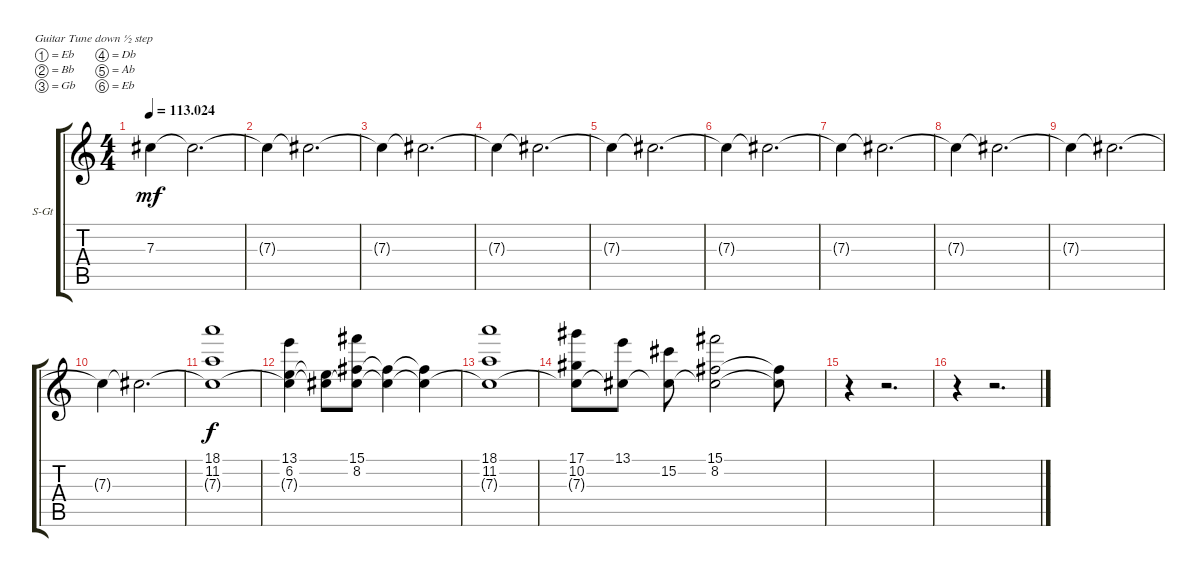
\bracketExtendMode groupsimilarinstruments
\firstSystemTrackNameOrientation horizontal
\otherSystemsTrackNameOrientation horizontal
\track ("Клавишные (Иванов Д) 1" "S-Gt") {instrument fx1rain}
\staff {score tabs}
\tuning (Eb4 Bb3 Gb3 Db3 Ab2 Eb2)
\displaytranspose 12
\ts (4 4)
\tempo
113.024
\accidentals auto
\clef g2
\ottava regular
\simile none
\ks c
7.3{t}.4{dy mf} 7.3{t}.2{d} |
7.3{t}.4 7.3{t}.2{d} |
7.3{t}.4 7.3{t}.2{d} |
7.3{t}.4 7.3{t}.2{d} |
7.3{t}.4 7.3{t}.2{d} |
7.3{t}.4 7.3{t}.2{d} |
7.3{t}.4 7.3{t}.2{d} |
7.3{t}.4 7.3{t}.2{d} |
7.3{t}.4 7.3{t}.2{d} |
7.3{t}.4 7.3{t}.2{d} |
(18.1 11.2 7.3{t}).1{dy f} |
(13.1 6.2 7.3{t}).4 (6.2{t} 7.3{t}).8 (15.1 8.2 7.3{t}).8 (8.2{t} 7.3{t}).4 (8.2{t} 7.3{t}).4 |
(18.1 11.2 7.3{t}).1 |
(17.1 10.2 7.3{t}).8 (13.1 7.3{t}).8 (15.2 7.3{t}).8 (15.1 8.2 7.3{t}).2 (8.2{t} 7.3{t}).8 |
r.4 r.2{d} |
r.4 r.2{d}
